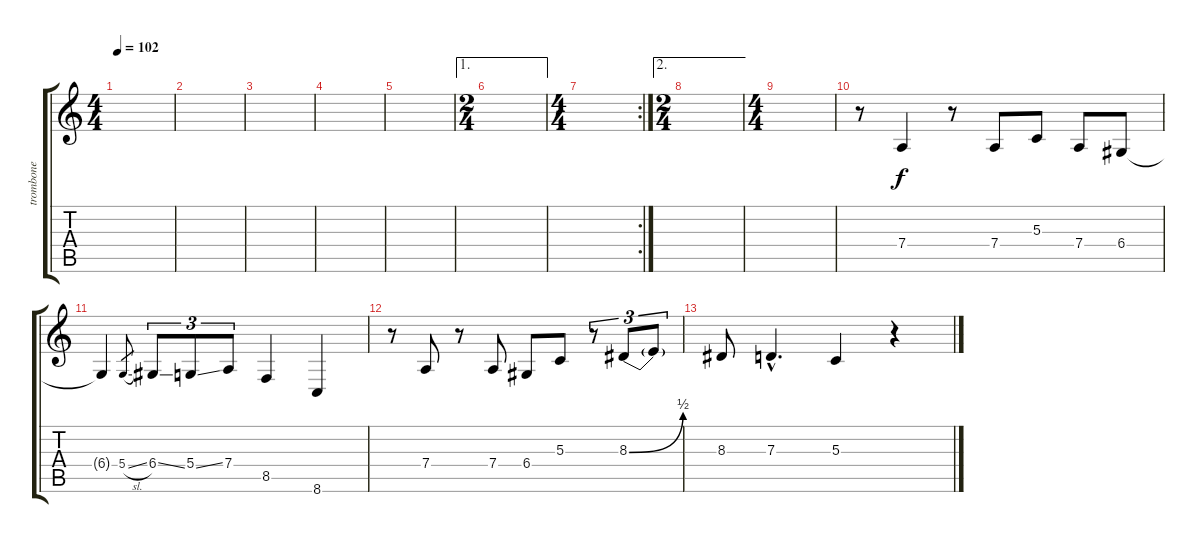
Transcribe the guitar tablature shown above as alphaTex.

\track ("trombone" "trombone") {instrument trombone}
\staff {score tabs}
\tuning (E4 B3 G3 D3 A2 E2) {hide}
\ts (4 4)
\tempo 102
\clef g2
\ks c
|
|
|
|
|
\ae 1
\ts (2 4)
|
\rc 2
\ts (4 4)
|
\ae 2
\ts (2 4)
|
\ts (4 4)
|
r.8 7.4.4 r.8 7.4.8 5.3.8 7.4.8 6.4.8 |
6.4{t}.4 5.4{sl}.8{gr} 6.4{ss}.8{tu (3 2)} 5.4{ss}.8{tu (3 2)} 7.4.8{tu (3 2)} 8.5.4 8.6.4 |
r.8 7.4.8 r.8 7.4.8 6.4.8 5.3.8 r.8{tu (3 2)} 8.3{be (bend 0 0 60 2)}.8{tu (3 2)} 8.3{t}.8{tu (3 2)} |
8.3.8 7.3{hac}.4{d} 5.3.4 r.4
